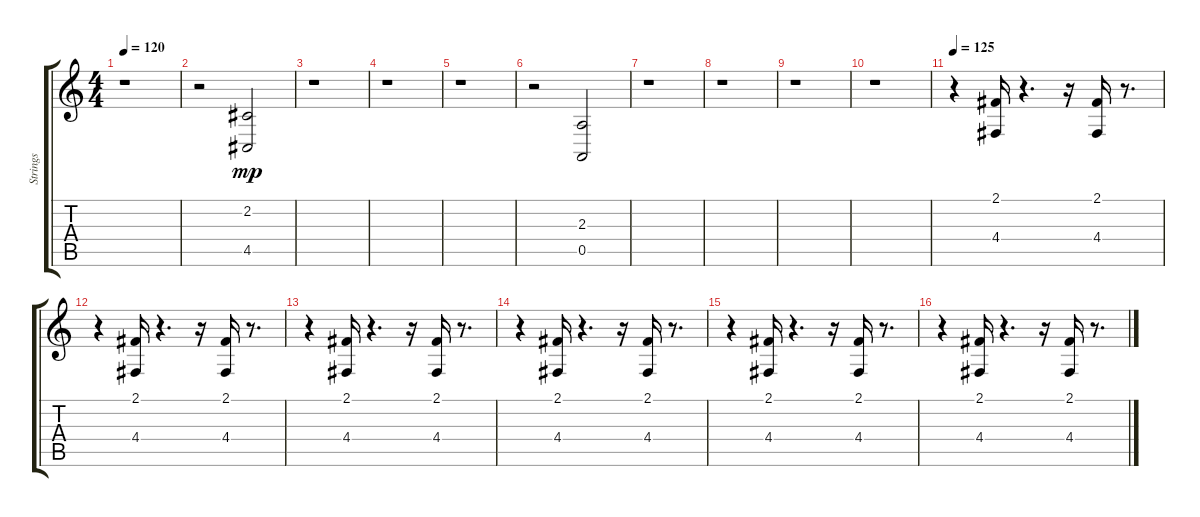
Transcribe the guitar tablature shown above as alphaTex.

\track ("Strings" "Strings") {instrument stringensemble1}
\staff {score tabs}
\tuning (E4 B3 G3 D3 A2 E2) {hide}
\ts (4 4)
\tempo 120
\clef g2
\ks c
r.1{dy mp} |
r.2 (2.2 4.5).2 |
r.1 |
r.1 |
r.1 |
r.2 (2.3 0.5).2 |
r.1 |
r.1 |
r.1 |
r.1 |
\tempo 125
r.4 (2.1 4.4).16 r.4{d} r.16 (2.1 4.4).16 r.8{d} |
r.4 (2.1 4.4).16 r.4{d} r.16 (2.1 4.4).16 r.8{d} |
r.4 (2.1 4.4).16 r.4{d} r.16 (2.1 4.4).16 r.8{d} |
r.4 (2.1 4.4).16 r.4{d} r.16 (2.1 4.4).16 r.8{d} |
r.4 (2.1 4.4).16 r.4{d} r.16 (2.1 4.4).16 r.8{d} |
r.4 (2.1 4.4).16 r.4{d} r.16 (2.1 4.4).16 r.8{d}
